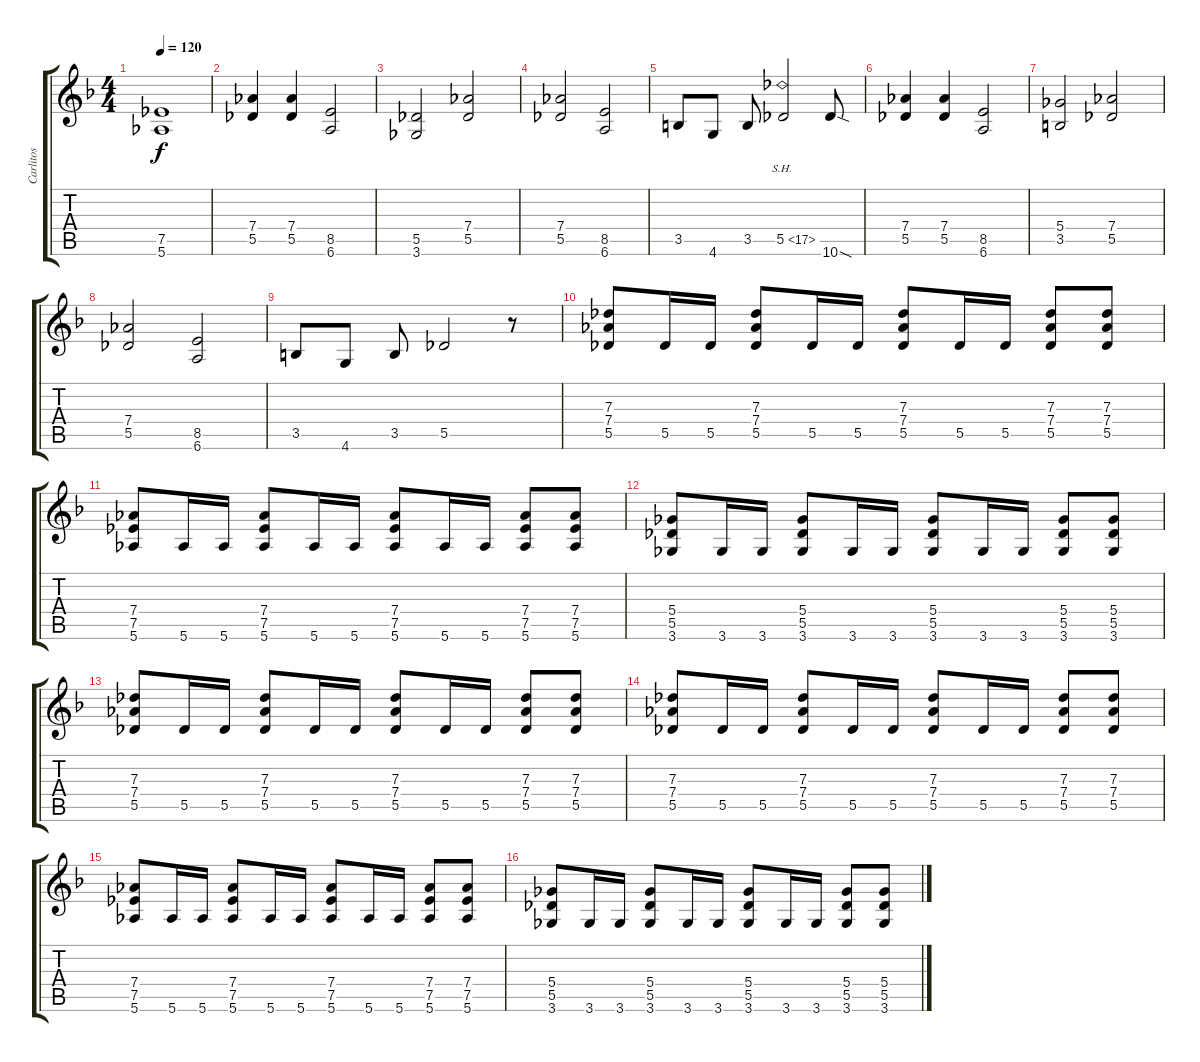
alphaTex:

\track ("Carlitos" "Carlitos") {instrument distortionguitar}
\staff {score tabs}
\tuning (Eb4 Bb3 Gb3 Db3 Ab2 Eb2) {hide}
\ts (4 4)
\tempo 120
\clef g2
\ks dminor
(7.5{t} 5.6{t}).1{dy f} |
(7.4 5.5).4 (7.4 5.5).4 (8.5 6.6).2 |
(5.5 3.6).2 (7.4 5.5).2 |
(7.4 5.5).2 (8.5 6.6).2 |
3.5.8 4.6.8 3.5.8 5.5{sh 12}.2 10.6{sod}.8 |
(7.4 5.5).4 (7.4 5.5).4 (8.5 6.6).2 |
(5.4 3.5).2 (7.4 5.5).2 |
(7.4 5.5).2 (8.5 6.6).2 |
3.5.8 4.6.8 3.5.8 5.5.2 r.8 |
(7.3 7.4 5.5).8 5.5.16 5.5.16 (7.3 7.4 5.5).8 5.5.16 5.5.16 (7.3 7.4 5.5).8 5.5.16 5.5.16 (7.3 7.4 5.5).8 (7.3 7.4 5.5).8 |
(7.4 7.5 5.6).8 5.6.16 5.6.16 (7.4 7.5 5.6).8 5.6.16 5.6.16 (7.4 7.5 5.6).8 5.6.16 5.6.16 (7.4 7.5 5.6).8 (7.4 7.5 5.6).8 |
(5.4 5.5 3.6).8 3.6.16 3.6.16 (5.4 5.5 3.6).8 3.6.16 3.6.16 (5.4 5.5 3.6).8 3.6.16 3.6.16 (5.4 5.5 3.6).8 (5.4 5.5 3.6).8 |
(7.3 7.4 5.5).8 5.5.16 5.5.16 (7.3 7.4 5.5).8 5.5.16 5.5.16 (7.3 7.4 5.5).8 5.5.16 5.5.16 (7.3 7.4 5.5).8 (7.3 7.4 5.5).8 |
(7.3 7.4 5.5).8 5.5.16 5.5.16 (7.3 7.4 5.5).8 5.5.16 5.5.16 (7.3 7.4 5.5).8 5.5.16 5.5.16 (7.3 7.4 5.5).8 (7.3 7.4 5.5).8 |
(7.4 7.5 5.6).8 5.6.16 5.6.16 (7.4 7.5 5.6).8 5.6.16 5.6.16 (7.4 7.5 5.6).8 5.6.16 5.6.16 (7.4 7.5 5.6).8 (7.4 7.5 5.6).8 |
(5.4 5.5 3.6).8 3.6.16 3.6.16 (5.4 5.5 3.6).8 3.6.16 3.6.16 (5.4 5.5 3.6).8 3.6.16 3.6.16 (5.4 5.5 3.6).8 (5.4 5.5 3.6).8
